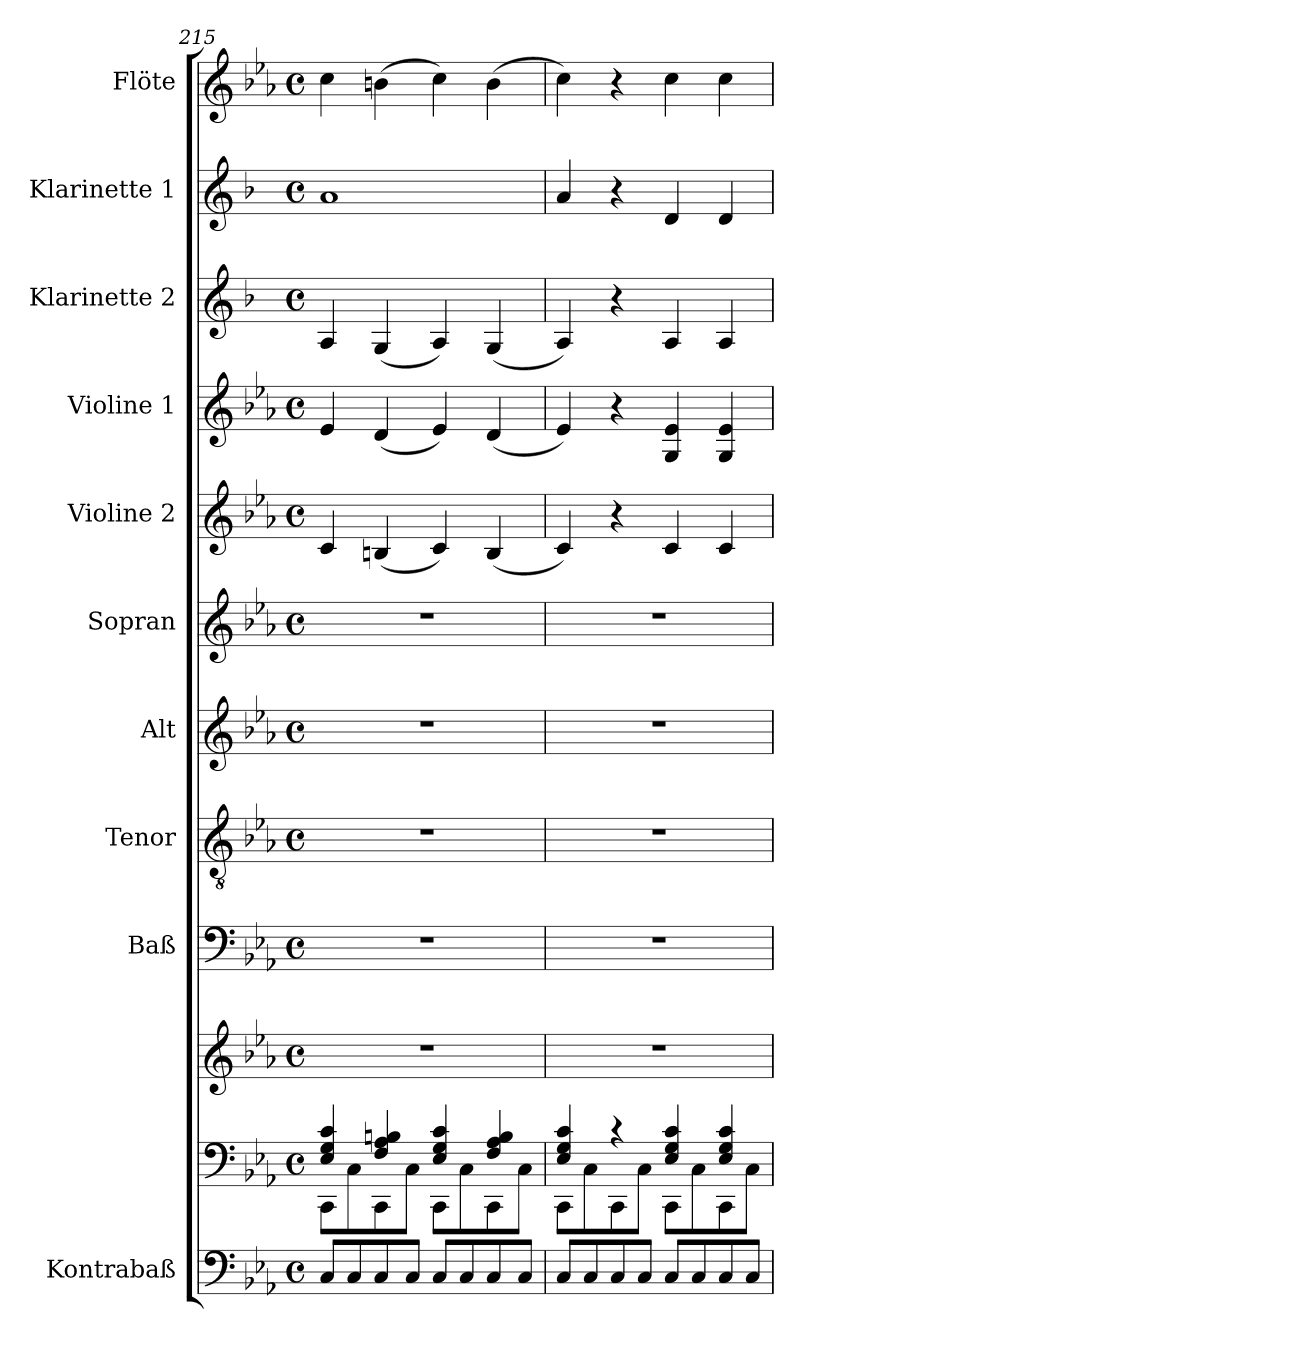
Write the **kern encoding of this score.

**kern	**kern	**kern	**kern	**kern	**kern	**kern	**kern	**kern	**kern	**kern	**kern
*part11	*part10	*part10	*part9	*part8	*part7	*part6	*part5	*part4	*part3	*part2	*part1
*staff12	*staff11	*staff10	*staff9	*staff8	*staff7	*staff6	*staff5	*staff4	*staff3	*staff2	*staff1
*I"Kontrabaß	*	*	*I"Baß	*I"Tenor	*I"Alt	*I"Sopran	*I"Violine 2	*I"Violine 1	*I"Klarinette 2	*I"Klarinette 1	*I"Flöte
*	*	*	*	*	*	*	*I'Vln	*I'Vln	*	*	*I'Fl
!!LO:PB:g=z
*clefF4	*clefF4	*clefG2	*clefF4	*clefGv2	*clefG2	*clefG2	*clefG2	*clefG2	*clefG2	*clefG2	*clefG2
*ITrd7c12	*	*	*	*	*	*	*	*	*ITrd1c2	*ITrd1c2	*
*k[b-e-a-]	*k[b-e-a-]	*k[b-e-a-]	*k[b-e-a-]	*k[b-e-a-]	*k[b-e-a-]	*k[b-e-a-]	*k[b-e-a-]	*k[b-e-a-]	*k[b-e-a-]	*k[b-e-a-]	*k[b-e-a-]
*E-:	*E-:	*E-:	*E-:	*E-:	*E-:	*E-:	*E-:	*E-:	*E-:	*E-:	*E-:
*M4/4	*M4/4	*M4/4	*M4/4	*M4/4	*M4/4	*M4/4	*M4/4	*M4/4	*M4/4	*M4/4	*M4/4
*met(c)	*met(c)	*met(c)	*met(c)	*met(c)	*met(c)	*met(c)	*met(c)	*met(c)	*met(c)	*met(c)	*met(c)
=215	=215	=215	=215	=215	=215	=215	=215	=215	=215	=215	=215
*	*^	*	*	*	*	*	*	*	*	*	*
8CC/L	4E-/ 4G/ 4c/	8CC\L	1r	1r	1r	1r	1r	4c/	4e-/	4G/	1g	4cc\
8CC/	.	8C\	.	.	.	.	.	.	.	.	.	.
8CC/	4F/ 4A-/ 4Bn/	8CC\	.	.	.	.	.	(<4Bn/	(<4d/	(<4F/	.	(>4bn\
8CC/J	.	8C\J	.	.	.	.	.	.	.	.	.	.
8CC/L	4E-/ 4G/ 4c/	8CC\L	.	.	.	.	.	4c/)	4e-/)	4G/)	.	4cc\)
8CC/	.	8C\	.	.	.	.	.	.	.	.	.	.
8CC/	4F/ 4A-/ 4B/	8CC\	.	.	.	.	.	(<4B/	(<4d/	(<4F/	.	(>4b\
8CC/J	.	8C\J	.	.	.	.	.	.	.	.	.	.
=216	=216	=216	=216	=216	=216	=216	=216	=216	=216	=216	=216	=216
8CC/L	4E-/ 4G/ 4c/	8CC\L	1r	1r	1r	1r	1r	4c/)	4e-/)	4G/)	4g/	4cc\)
8CC/	.	8C\	.	.	.	.	.	.	.	.	.	.
8CC/	4rc	8CC\	.	.	.	.	.	4r	4r	4r	4r	4r
8CC/J	.	8C\J	.	.	.	.	.	.	.	.	.	.
8CC/L	4E-/ 4G/ 4c/	8CC\L	.	.	.	.	.	4c/	4G/ 4e-/	4G/	4c/	4cc\
8CC/	.	8C\	.	.	.	.	.	.	.	.	.	.
8CC/	4E-/ 4G/ 4c/	8CC\	.	.	.	.	.	4c/	4G/ 4e-/	4G/	4c/	4cc\
8CC/J	.	8C\J	.	.	.	.	.	.	.	.	.	.
*	*v	*v	*	*	*	*	*	*	*	*	*	*
=	=	=	=	=	=	=	=	=	=	=	=
*-	*-	*-	*-	*-	*-	*-	*-	*-	*-	*-	*-
